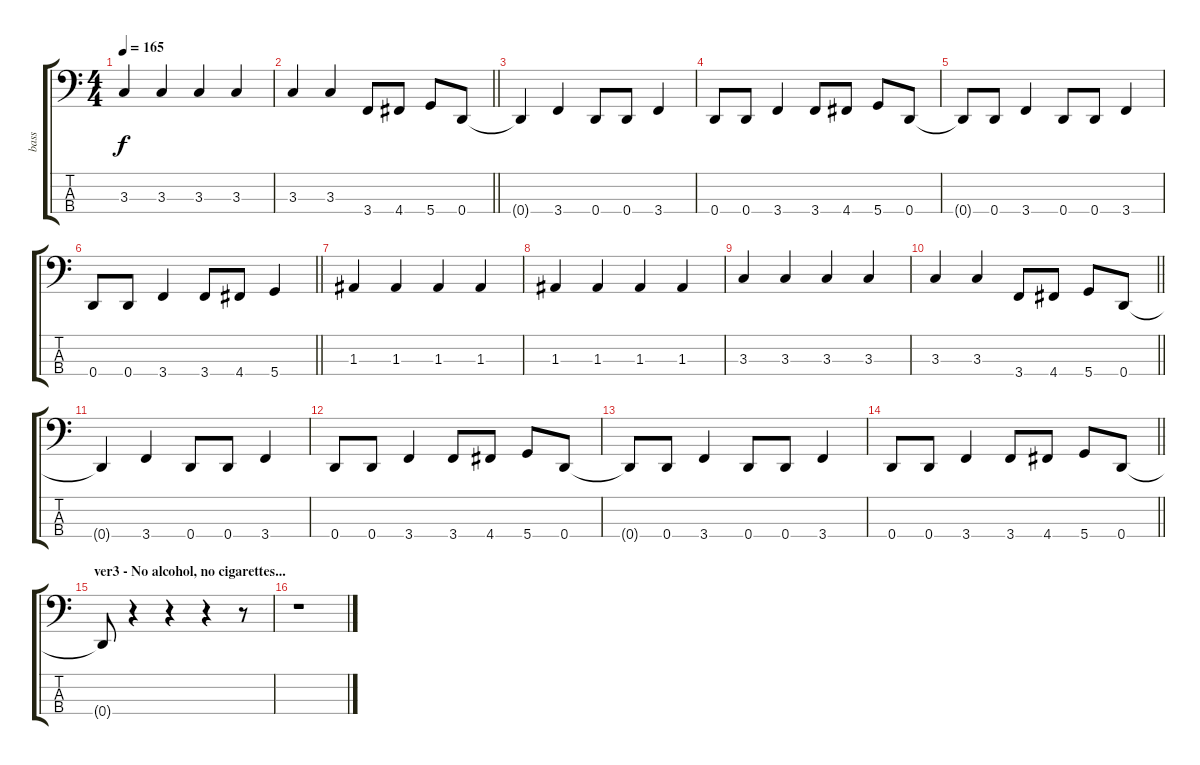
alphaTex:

\track ("bass" "bass") {instrument electricbassfinger}
\staff {score tabs}
\tuning (G2 D2 A1 D1) {hide}
\ts (4 4)
\tempo 165
\clef f4
\ks c
3.3.4{dy f} 3.3.4 3.3.4 3.3.4 |
\barLineRight lightlight
3.3.4 3.3.4 3.4.8 4.4.8 5.4.8 0.4.8 |
0.4{t}.4 3.4.4 0.4.8 0.4.8 3.4.4 |
0.4.8 0.4.8 3.4.4 3.4.8 4.4.8 5.4.8 0.4.8 |
0.4{t}.8 0.4.8 3.4.4 0.4.8 0.4.8 3.4.4 |
\barLineRight lightlight
0.4.8 0.4.8 3.4.4 3.4.8 4.4.8 5.4.4 |
1.3.4 1.3.4 1.3.4 1.3.4 |
1.3.4 1.3.4 1.3.4 1.3.4 |
3.3.4 3.3.4 3.3.4 3.3.4 |
\barLineRight lightlight
3.3.4 3.3.4 3.4.8 4.4.8 5.4.8 0.4.8 |
0.4{t}.4 3.4.4 0.4.8 0.4.8 3.4.4 |
0.4.8 0.4.8 3.4.4 3.4.8 4.4.8 5.4.8 0.4.8 |
0.4{t}.8 0.4.8 3.4.4 0.4.8 0.4.8 3.4.4 |
\barLineRight lightlight
0.4.8 0.4.8 3.4.4 3.4.8 4.4.8 5.4.8 0.4.8 |
\section ("" "ver3 - No alcohol, no cigarettes...")
0.4{t}.8 r.4 r.4 r.4 r.8 |
r.1
